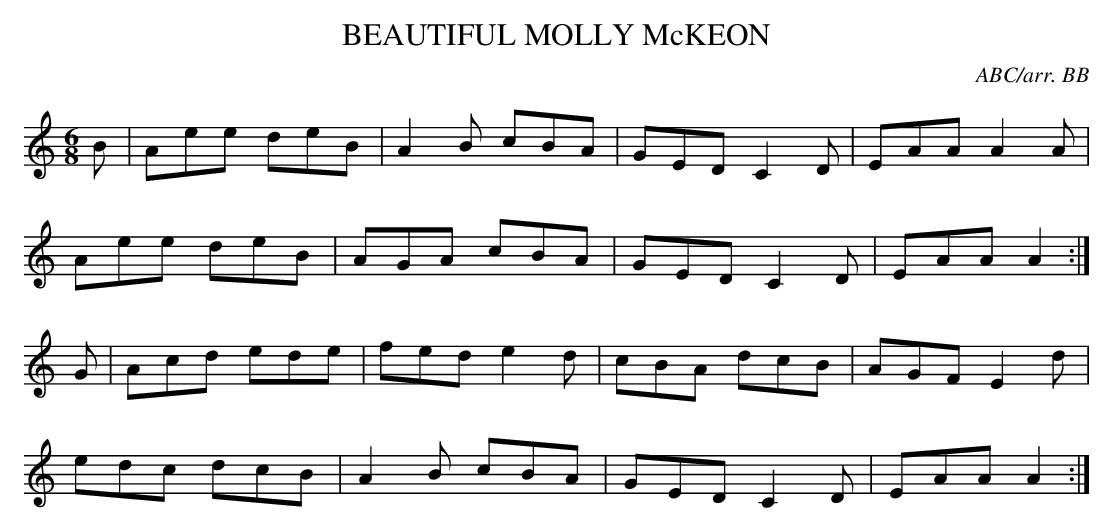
X:1
T:BEAUTIFUL MOLLY McKEON
C:ABC/arr. BB
M:6/8
L:1/8
K:Am
B|Aee deB|A2B cBA|GED C2D|EAA A2A|
Aee deB|AGA cBA|GED C2D|EAA A2 :|
G|Acd ede|fed e2d|cBA dcB|AGF E2d|
edc dcB|A2B cBA|GED C2D|EAA A2 :|
